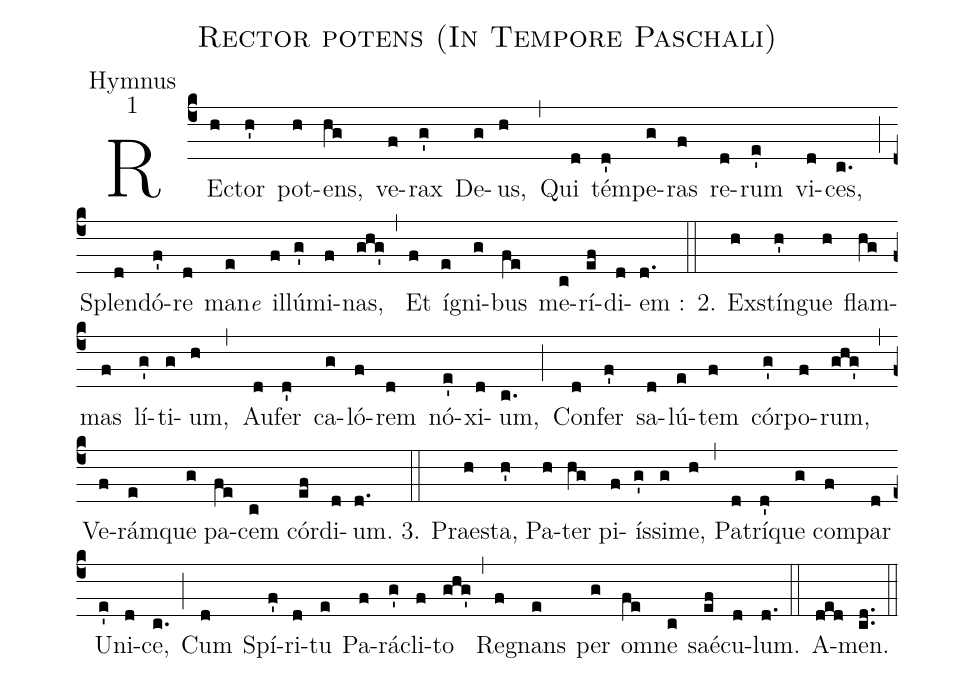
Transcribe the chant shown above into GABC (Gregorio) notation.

name:Rector potens (In Tempore Paschali);
office-part:Hymnus;
mode:1;
%%
(c4) RE(h)ctor(h') pot(h)ens,(hg) ve(f)rax(g') De(g)us,(h) (,) Qui(d) tém(d')pe(g)ras(f) re(d)rum(e') vi(d)ces,(c.) (;) Splen(d)dó(f')re(d) man<e>e</e>(e) il(f)lú(g')mi(f)nas,(ghg') (,) Et(f) í(e)gni(g)bus(fe) me(c)rí(ef)di(d)em :(d.) (::)
2. Ex(h)stín(h')gue(h) flam(hg)mas(f) lí(g')ti(g)um,(h) (,) Au(d)fer(d') ca(g)ló(f)rem(d) nó(e')xi(d)um,(c.) (;) Con(d)fer(f') sa(d)lú(e)tem(f) cór(g')po(f)rum,(ghg') (,) Ve(f)rám(e)que(g) pa(fe)cem(c) cór(ef)di(d)um.(d.) (::)
3. Prae(h)sta,(h') Pa(h)ter(hg) pi(f)ís(g')si(g)me,(h) (,) Pa(d)trí(d')que(g) com(f)par(d) U(e')ni(d)ce,(c.) (;) Cum(d) Spí(f')ri(d)tu(e) Pa(f)rá(g')cli(f)to(ghg') (,) Re(f)gnans(e) per(g) o(fe)mne(c) saé(ef)cu(d)lum.(d.) (::) A(ded)men.(cd..) (::)
